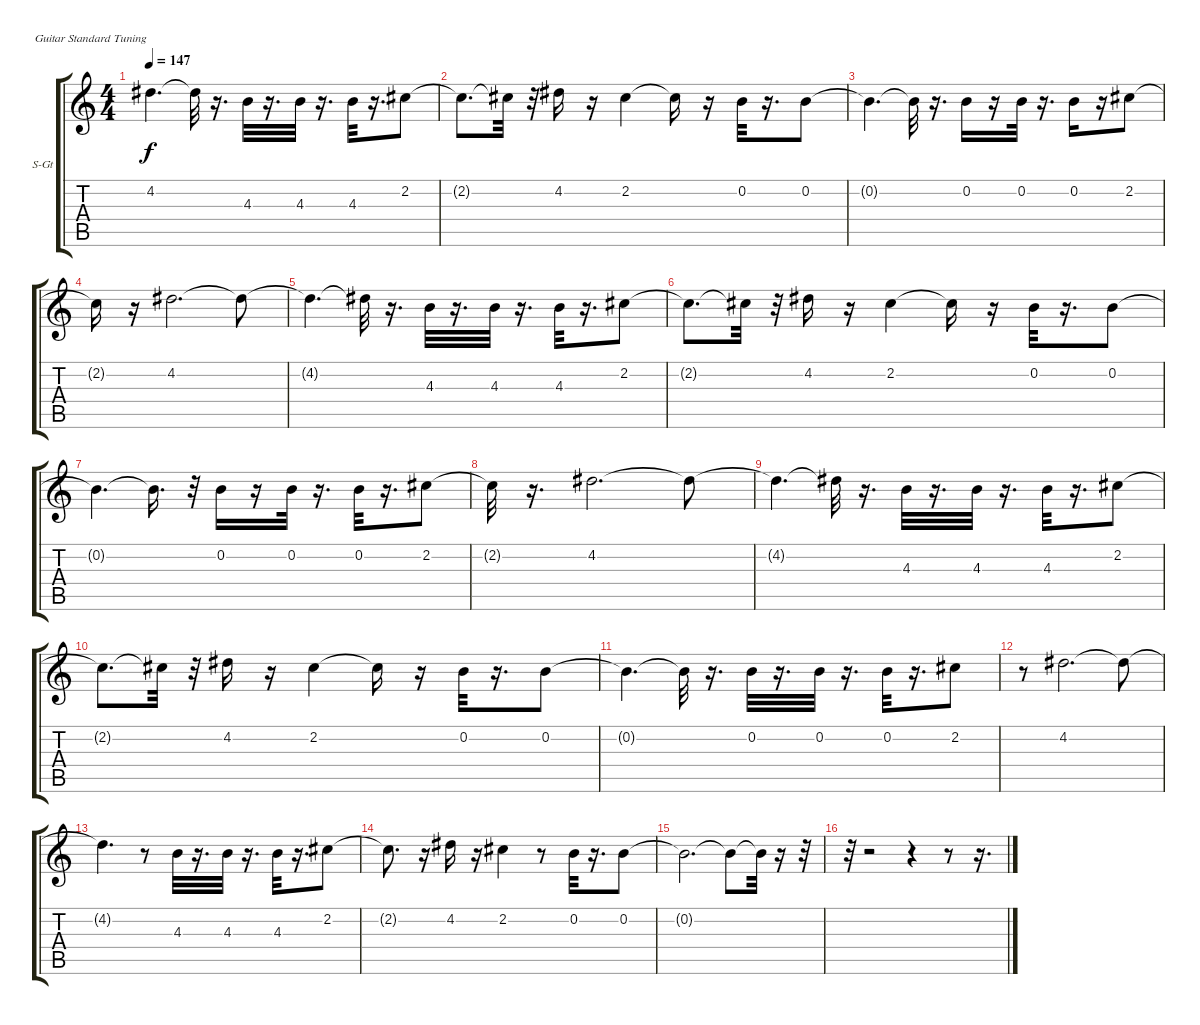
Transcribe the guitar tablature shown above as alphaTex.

\bracketExtendMode groupsimilarinstruments
\firstSystemTrackNameOrientation horizontal
\otherSystemsTrackNameOrientation horizontal
\track ("Keyboard 2" "S-Gt") {instrument synthbrass1}
\staff {score tabs}
\tuning (E4 B3 G3 D3 A2 E2)
\displaytranspose 12
\ts (4 4)
\tempo 147
\clef g2
\ks c
4.2{t}.4{d dy f} 4.2{t}.32 r.16{d} 4.3.32 r.16{d} 4.3.32 r.16{d} 4.3.32 r.16{d} 2.2.8 |
2.2{t}.8{d} 2.2{t}.32 r.32 4.2.16 r.16 2.2.4 2.2{t}.16 r.16 0.2.32 r.16{d} 0.2.8 |
0.2{t}.4{d} 0.2{t}.32 r.16{d} 0.2.16 r.16 0.2.32 r.16{d} 0.2.16 r.16 2.2.8 |
2.2{t}.16 r.16 4.2.2{d} 4.2{t}.8 |
4.2{t}.4{d} 4.2{t}.32 r.16{d} 4.3.32 r.16{d} 4.3.32 r.16{d} 4.3.32 r.16{d} 2.2.8 |
2.2{t}.8{d} 2.2{t}.32 r.32 4.2.16 r.16 2.2.4 2.2{t}.16 r.16 0.2.32 r.16{d} 0.2.8 |
0.2{t}.4{d} 0.2{t}.16{d} r.32 0.2.16 r.16 0.2.32 r.16{d} 0.2.32 r.16{d} 2.2.8 |
2.2{t}.32 r.16{d} 4.2.2{d} 4.2{t}.8 |
4.2{t}.4{d} 4.2{t}.32 r.16{d} 4.3.32 r.16{d} 4.3.32 r.16{d} 4.3.32 r.16{d} 2.2.8 |
2.2{t}.8{d} 2.2{t}.32 r.32 4.2.16 r.16 2.2.4 2.2{t}.16 r.16 0.2.32 r.16{d} 0.2.8 |
0.2{t}.4{d} 0.2{t}.32 r.16{d} 0.2.32 r.16{d} 0.2.32 r.16{d} 0.2.32 r.16{d} 2.2.8 |
r.8 4.2.2{d} 4.2{t}.8 |
4.2{t}.4{d} r.8 4.3.32 r.16{d} 4.3.32 r.16{d} 4.3.32 r.16{d} 2.2.8 |
2.2{t}.8{d} r.16 4.2.16 r.16 2.2.4 r.8 0.2.32 r.16{d} 0.2.8 |
0.2{t}.2{d} 0.2{t}.8 0.2{t}.32 r.16 r.32 |
r.32 r.2 r.4 r.8 r.16{d}
